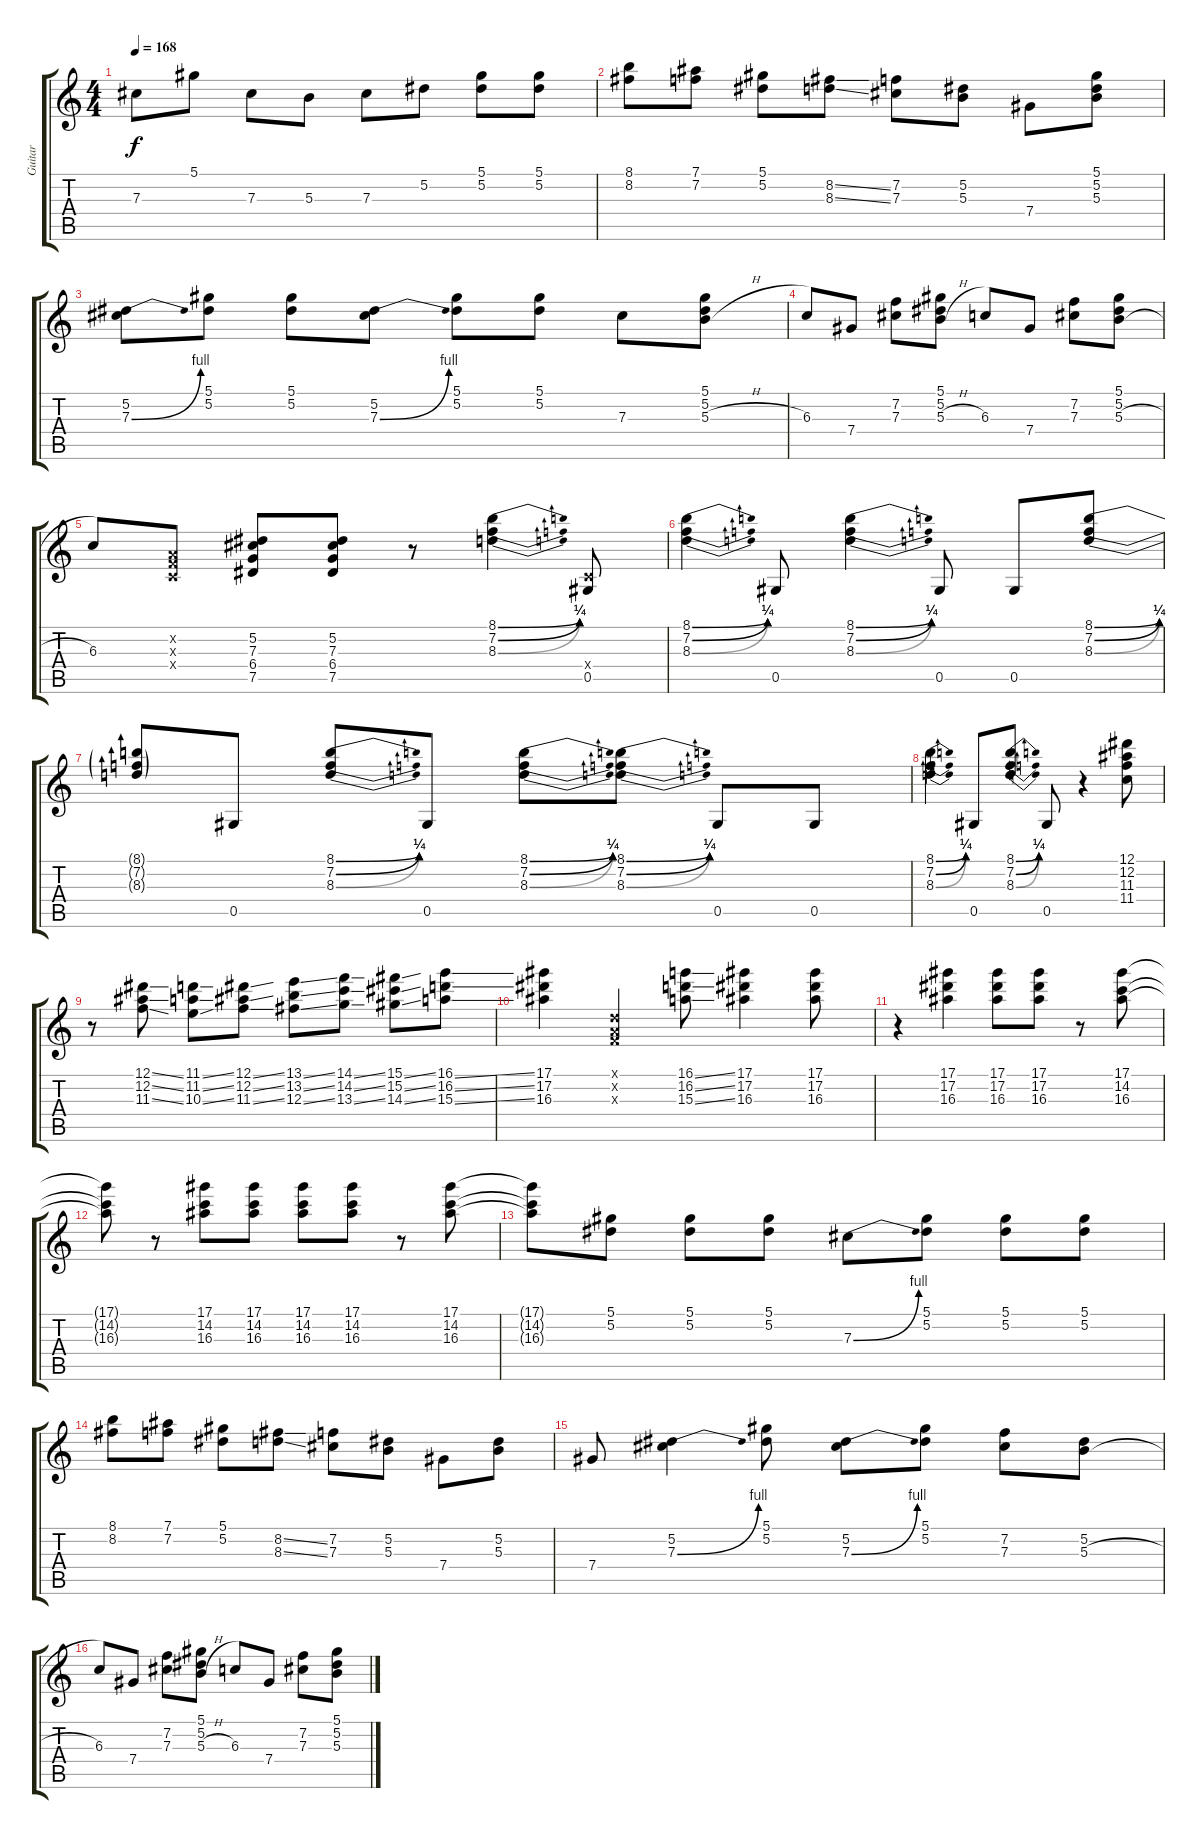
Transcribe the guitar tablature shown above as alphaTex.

\track ("Guitar" "Guitar") {instrument overdrivenguitar}
\staff {score tabs}
\tuning (Eb4 Bb3 Gb3 Db3 Ab2 Eb2) {hide}
\ts (4 4)
\tempo 168
\clef g2
\ks c
7.3{t}.8{dy f} 5.1.8 7.3.8 5.3.8 7.3.8 5.2.8 (5.1 5.2).8 (5.1 5.2).8 |
(8.1 8.2).8 (7.1 7.2).8 (5.1 5.2).8 (8.2{ss} 8.3{ss}).8 (7.2 7.3).8 (5.2 5.3).8 7.4.8 (5.1 5.2 5.3).8 |
(5.2 7.3{be (bend 0 0 60 4)}).8 (5.1 5.2).8 (5.1 5.2).8 (5.2 7.3{be (bend 0 0 60 4)}).8 (5.1 5.2).8 (5.1 5.2).8 7.3.8 (5.1 5.2 5.3{h}).8 |
6.3.8 7.4.8 (7.2 7.3).8 (5.1 5.2 5.3{h}).8 6.3.8 7.4.8 (7.2 7.3).8 (5.1 5.2 5.3{h}).8 |
6.3.8 (-1.2{x} -1.3{x} -1.4{x}).8 (5.2 7.3 6.4 7.5).8 (5.2 7.3 6.4 7.5).8 r.8 (8.1{be (bend 0 0 60 1)} 7.2{be (bend 0 0 60 1)} 8.3{be (bend 0 0 60 1)}).4 (-1.4{x} 0.5).8 |
(8.1{be (bend 0 0 60 1)} 7.2{be (bend 0 0 60 1)} 8.3{be (bend 0 0 60 1)}).4 0.5.8 (8.1{be (bend 0 0 60 1)} 7.2{be (bend 0 0 60 1)} 8.3{be (bend 0 0 60 1)}).4 0.5.8 0.5.8 (8.1{be (bend 0 0 60 1)} 7.2{be (bend 0 0 60 1)} 8.3{be (bend 0 0 60 1)}).8 |
(8.1{t} 7.2{t} 8.3{t}).8 0.5.8 (8.1{be (bend 0 0 60 1)} 7.2{be (bend 0 0 60 1)} 8.3{be (bend 0 0 60 1)}).8 0.5.8 (8.1{be (bend 0 0 60 1)} 7.2{be (bend 0 0 60 1)} 8.3{be (bend 0 0 60 1)}).8 (8.1{be (bend 0 0 60 1)} 7.2{be (bend 0 0 60 1)} 8.3{be (bend 0 0 60 1)}).8 0.5.8 0.5.8 |
(8.1{be (bend 0 0 60 1)} 7.2{be (bend 0 0 60 1)} 8.3{be (bend 0 0 60 1)}).4 0.5.8 (8.1{be (bend 0 0 60 1)} 7.2{be (bend 0 0 60 1)} 8.3{be (bend 0 0 60 1)}).8 0.5.8 r.4 (12.1 12.2 11.3 11.4).8 |
r.8 (12.1{ss} 12.2{ss} 11.3{ss}).8 (11.1{ss} 11.2{ss} 10.3{ss}).8 (12.1{ss} 12.2{ss} 11.3{ss}).8 (13.1{ss} 13.2{ss} 12.3{ss}).8 (14.1{ss} 14.2{ss} 13.3{ss}).8 (15.1{ss} 15.2{ss} 14.3{ss}).8 (16.1{ss} 16.2{ss} 15.3{ss}).8 |
(17.1 17.2 16.3).4 (-1.1{x} -1.2{x} -1.3{x}).4 (16.1{ss} 16.2{ss} 15.3{ss}).8 (17.1 17.2 16.3).4 (17.1 17.2 16.3).8 |
r.4 (17.1 17.2 16.3).4 (17.1 17.2 16.3).8 (17.1 17.2 16.3).8 r.8 (17.1 14.2 16.3).8 |
(17.1{t} 14.2{t} 16.3{t}).8 r.8 (17.1 14.2 16.3).8 (17.1 14.2 16.3).8 (17.1 14.2 16.3).8 (17.1 14.2 16.3).8 r.8 (17.1 14.2 16.3).8 |
(17.1{t} 14.2{t} 16.3{t}).8 (5.1 5.2).8 (5.1 5.2).8 (5.1 5.2).8 7.3{be (bend 0 0 60 4)}.8 (5.1 5.2).8 (5.1 5.2).8 (5.1 5.2).8 |
(8.1 8.2).8 (7.1 7.2).8 (5.1 5.2).8 (8.2{ss} 8.3{ss}).8 (7.2 7.3).8 (5.2 5.3).8 7.4.8 (5.2 5.3).8 |
7.4.8 (5.2 7.3{be (bend 0 0 60 4)}).4 (5.1 5.2).8 (5.2 7.3{be (bend 0 0 60 4)}).8 (5.1 5.2).8 (7.2 7.3).8 (5.2 5.3{h}).8 |
6.3.8 7.4.8 (7.2 7.3).8 (5.1 5.2 5.3{h}).8 6.3.8 7.4.8 (7.2 7.3).8 (5.1 5.2 5.3{h}).8
